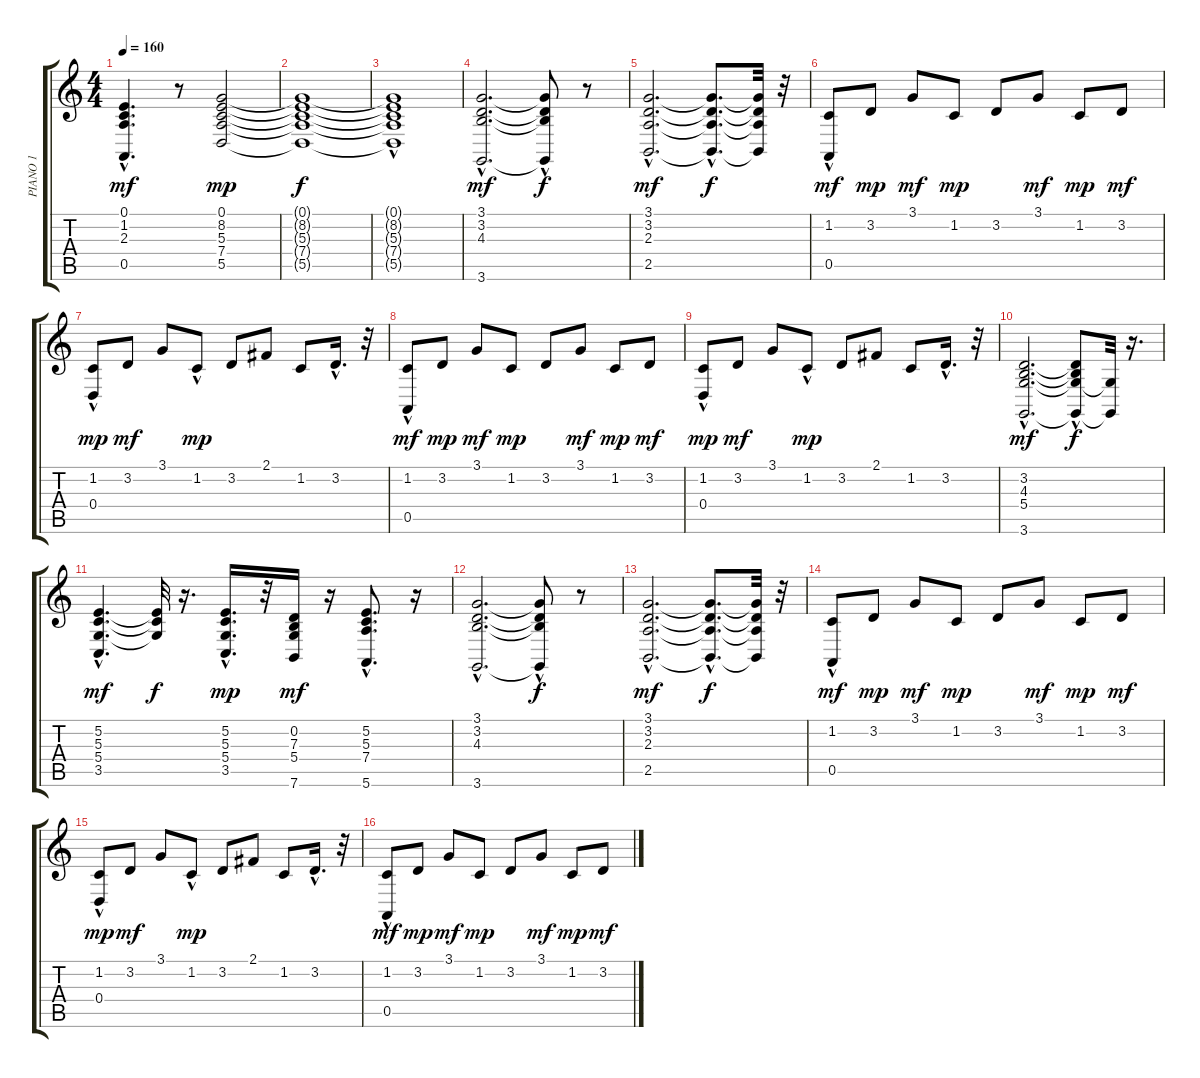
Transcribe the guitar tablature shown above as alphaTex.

\track ("PIANO 1" "PIANO 1") {instrument vibraphone}
\staff {score tabs}
\tuning (E4 B3 G3 D3 A2 E2) {hide}
\ts (4 4)
\tempo 160
\clef g2
\ks c
(0.1{hac} 1.2{hac} 2.3{hac} 0.5).4{d dy mf} r.8 (0.1 8.2 5.3 7.4 5.5).2{dy mp} |
(0.1{t} 8.2{t} 5.3{t} 7.4{t} 5.5{t}).1{dy f} |
(0.1{hac t} 8.2{hac t} 5.3{hac t} 7.4{t} 5.5{hac t}).1 |
(3.1{hac} 3.2{hac} 4.3{hac} 3.6{hac}).2{d dy mf} (3.1{hac t} 3.2{hac t} 4.3{hac t} 3.6{t}).8{dy f} r.8 |
(3.1{hac} 3.2{hac} 2.3{hac} 2.5{hac}).2{d dy mf} (3.1{hac t} 3.2{hac t} 2.3{hac t} 2.5{hac t}).8{d dy f} (3.1{t} 3.2{t} 2.3{t} 2.5{t}).32 r.32 |
(1.2{hac} 0.5{hac}).8{dy mf} 3.2.8{dy mp} 3.1.8{dy mf} 1.2.8{dy mp} 3.2.8 3.1.8{dy mf} 1.2.8{dy mp} 3.2.8{dy mf} |
(1.2 0.4{hac}).8{dy mp} 3.2.8{dy mf} 3.1.8 1.2{hac}.8{dy mp} 3.2.8 2.1.8 1.2.8 3.2{hac}.16{d} r.32 |
(1.2{hac} 0.5{hac}).8{dy mf} 3.2.8{dy mp} 3.1.8{dy mf} 1.2.8{dy mp} 3.2.8 3.1.8{dy mf} 1.2.8{dy mp} 3.2.8{dy mf} |
(1.2 0.4{hac}).8{dy mp} 3.2.8{dy mf} 3.1.8 1.2{hac}.8{dy mp} 3.2.8 2.1.8 1.2.8 3.2{hac}.16{d} r.32 |
(3.2{hac} 4.3{hac} 5.4{hac} 3.6{hac}).2{d dy mf} (3.2{hac t} 4.3{t} 5.4{t} 3.6{t}).8{dy f} (5.4{t} 3.6{t}).32 r.16{d} |
(5.2{hac} 5.3{hac} 5.4{hac} 3.5).4{d dy mf} (5.2{t} 5.3{t} 5.4{t}).32{dy f} r.16{d} (5.2 5.3 5.4{hac} 3.5).16{d dy mp} r.32 (0.2 7.3 5.4 7.6).16{dy mf} r.16 (5.2 5.3{hac} 7.4{hac} 5.6).8{d} r.16 |
(3.1{hac} 3.2{hac} 4.3{hac} 3.6{hac}).2{d} (3.1{hac t} 3.2{hac t} 4.3{hac t} 3.6{t}).8{dy f} r.8 |
(3.1{hac} 3.2{hac} 2.3{hac} 2.5{hac}).2{d dy mf} (3.1{hac t} 3.2{hac t} 2.3{hac t} 2.5{hac t}).8{d dy f} (3.1{t} 3.2{t} 2.3{t} 2.5{t}).32 r.32 |
(1.2{hac} 0.5{hac}).8{dy mf} 3.2.8{dy mp} 3.1.8{dy mf} 1.2.8{dy mp} 3.2.8 3.1.8{dy mf} 1.2.8{dy mp} 3.2.8{dy mf} |
(1.2 0.4{hac}).8{dy mp} 3.2.8{dy mf} 3.1.8 1.2{hac}.8{dy mp} 3.2.8 2.1.8 1.2.8 3.2{hac}.16{d} r.32 |
(1.2{hac} 0.5{hac}).8{dy mf} 3.2.8{dy mp} 3.1.8{dy mf} 1.2.8{dy mp} 3.2.8 3.1.8{dy mf} 1.2.8{dy mp} 3.2.8{dy mf}
